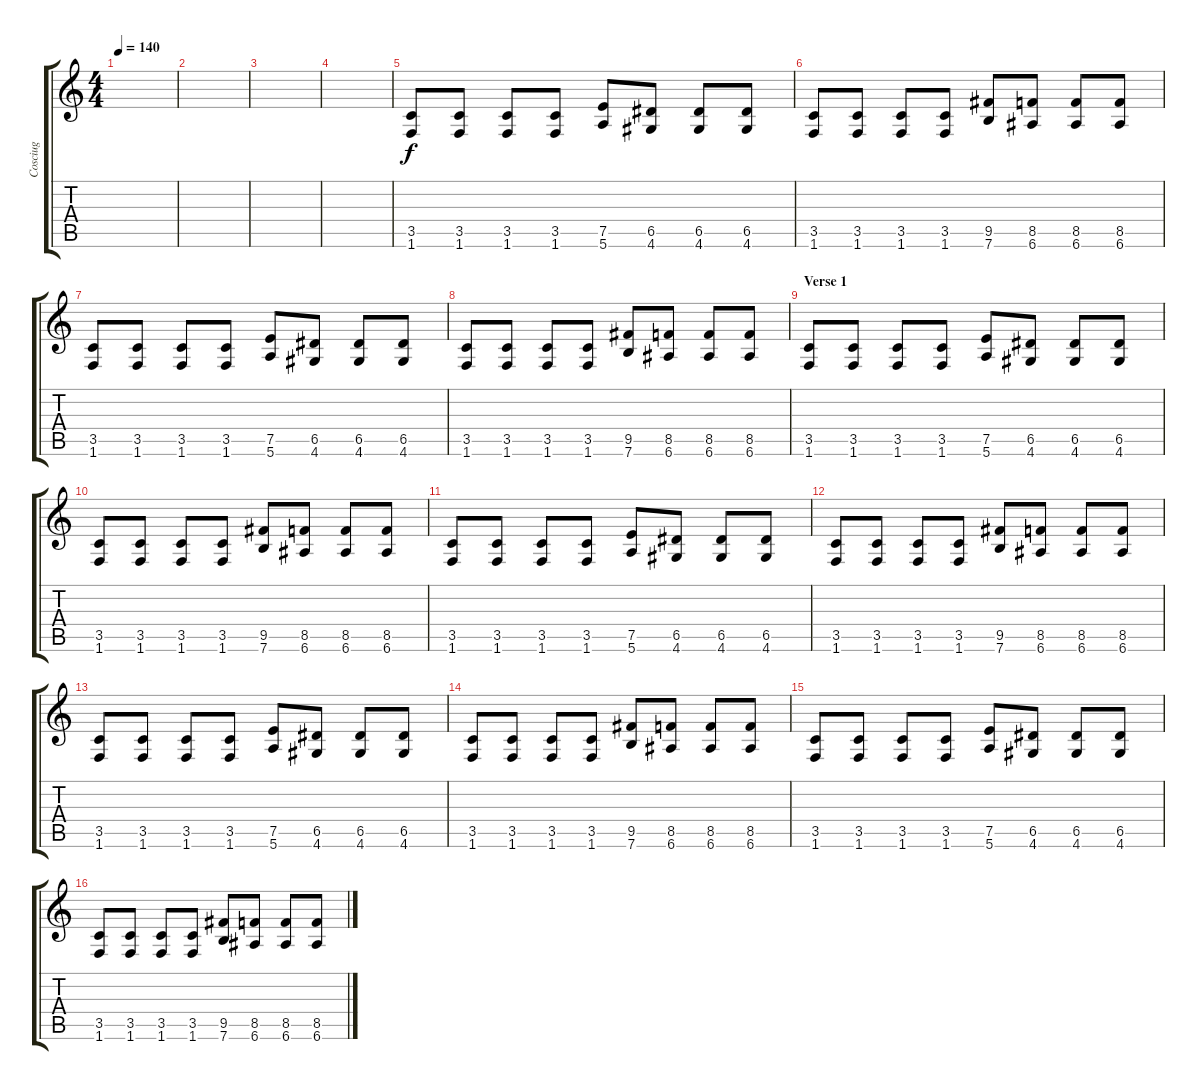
\track ("Cosciug" "Cosciug") {instrument distortionguitar}
\staff {score tabs}
\tuning (E4 B3 G3 D3 A2 E2) {hide}
\ts (4 4)
\tempo 140
\clef g2
\ks c
|
|
|
|
(3.5 1.6).8 (3.5 1.6).8 (3.5 1.6).8 (3.5 1.6).8 (7.5 5.6).8 (6.5 4.6).8 (6.5 4.6).8 (6.5 4.6).8 |
(3.5 1.6).8 (3.5 1.6).8 (3.5 1.6).8 (3.5 1.6).8 (9.5 7.6).8 (8.5 6.6).8 (8.5 6.6).8 (8.5 6.6).8 |
(3.5 1.6).8 (3.5 1.6).8 (3.5 1.6).8 (3.5 1.6).8 (7.5 5.6).8 (6.5 4.6).8 (6.5 4.6).8 (6.5 4.6).8 |
(3.5 1.6).8 (3.5 1.6).8 (3.5 1.6).8 (3.5 1.6).8 (9.5 7.6).8 (8.5 6.6).8 (8.5 6.6).8 (8.5 6.6).8 |
\section ("" "Verse 1")
(3.5 1.6).8 (3.5 1.6).8 (3.5 1.6).8 (3.5 1.6).8 (7.5 5.6).8 (6.5 4.6).8 (6.5 4.6).8 (6.5 4.6).8 |
(3.5 1.6).8 (3.5 1.6).8 (3.5 1.6).8 (3.5 1.6).8 (9.5 7.6).8 (8.5 6.6).8 (8.5 6.6).8 (8.5 6.6).8 |
(3.5 1.6).8 (3.5 1.6).8 (3.5 1.6).8 (3.5 1.6).8 (7.5 5.6).8 (6.5 4.6).8 (6.5 4.6).8 (6.5 4.6).8 |
(3.5 1.6).8 (3.5 1.6).8 (3.5 1.6).8 (3.5 1.6).8 (9.5 7.6).8 (8.5 6.6).8 (8.5 6.6).8 (8.5 6.6).8 |
(3.5 1.6).8 (3.5 1.6).8 (3.5 1.6).8 (3.5 1.6).8 (7.5 5.6).8 (6.5 4.6).8 (6.5 4.6).8 (6.5 4.6).8 |
(3.5 1.6).8 (3.5 1.6).8 (3.5 1.6).8 (3.5 1.6).8 (9.5 7.6).8 (8.5 6.6).8 (8.5 6.6).8 (8.5 6.6).8 |
(3.5 1.6).8 (3.5 1.6).8 (3.5 1.6).8 (3.5 1.6).8 (7.5 5.6).8 (6.5 4.6).8 (6.5 4.6).8 (6.5 4.6).8 |
(3.5 1.6).8 (3.5 1.6).8 (3.5 1.6).8 (3.5 1.6).8 (9.5 7.6).8 (8.5 6.6).8 (8.5 6.6).8 (8.5 6.6).8
